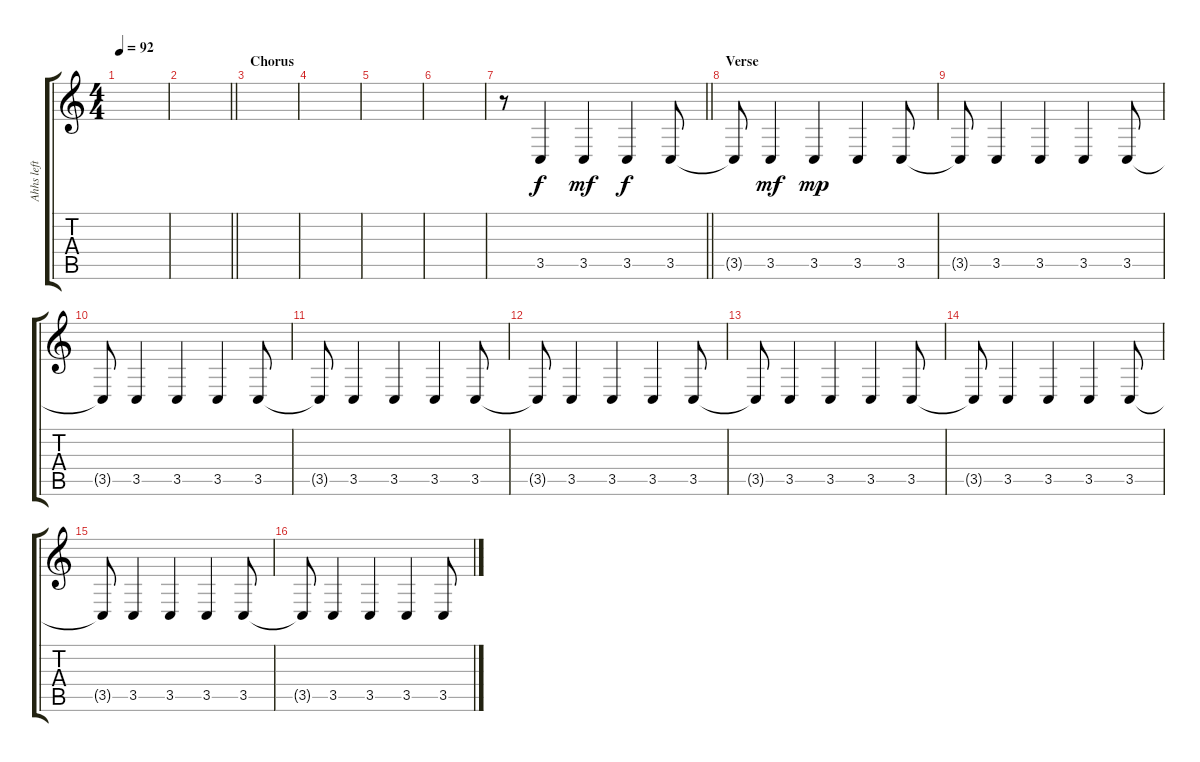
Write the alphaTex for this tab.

\track ("Ahhs left" "Ahhs left") {instrument altosax}
\staff {score tabs}
\tuning (E4 B3 G3 D3 A2 E2) {hide}
\ts (4 4)
\tempo 92
\clef g2
\ks c
|
\barLineRight lightlight
|
\section ("" "Chorus")
|
|
|
|
\barLineRight lightlight
r.8 3.5.4 3.5.4{dy mf} 3.5.4{dy f} 3.5.8 |
\section ("" "Verse")
3.5{t}.8 3.5.4{dy mf} 3.5.4{dy mp} 3.5.4 3.5.8 |
3.5{t}.8 3.5.4 3.5.4 3.5.4 3.5.8 |
3.5{t}.8 3.5.4 3.5.4 3.5.4 3.5.8 |
3.5{t}.8 3.5.4 3.5.4 3.5.4 3.5.8 |
3.5{t}.8 3.5.4 3.5.4 3.5.4 3.5.8 |
3.5{t}.8 3.5.4 3.5.4 3.5.4 3.5.8 |
3.5{t}.8 3.5.4 3.5.4 3.5.4 3.5.8 |
3.5{t}.8 3.5.4 3.5.4 3.5.4 3.5.8 |
3.5{t}.8 3.5.4 3.5.4 3.5.4 3.5.8
